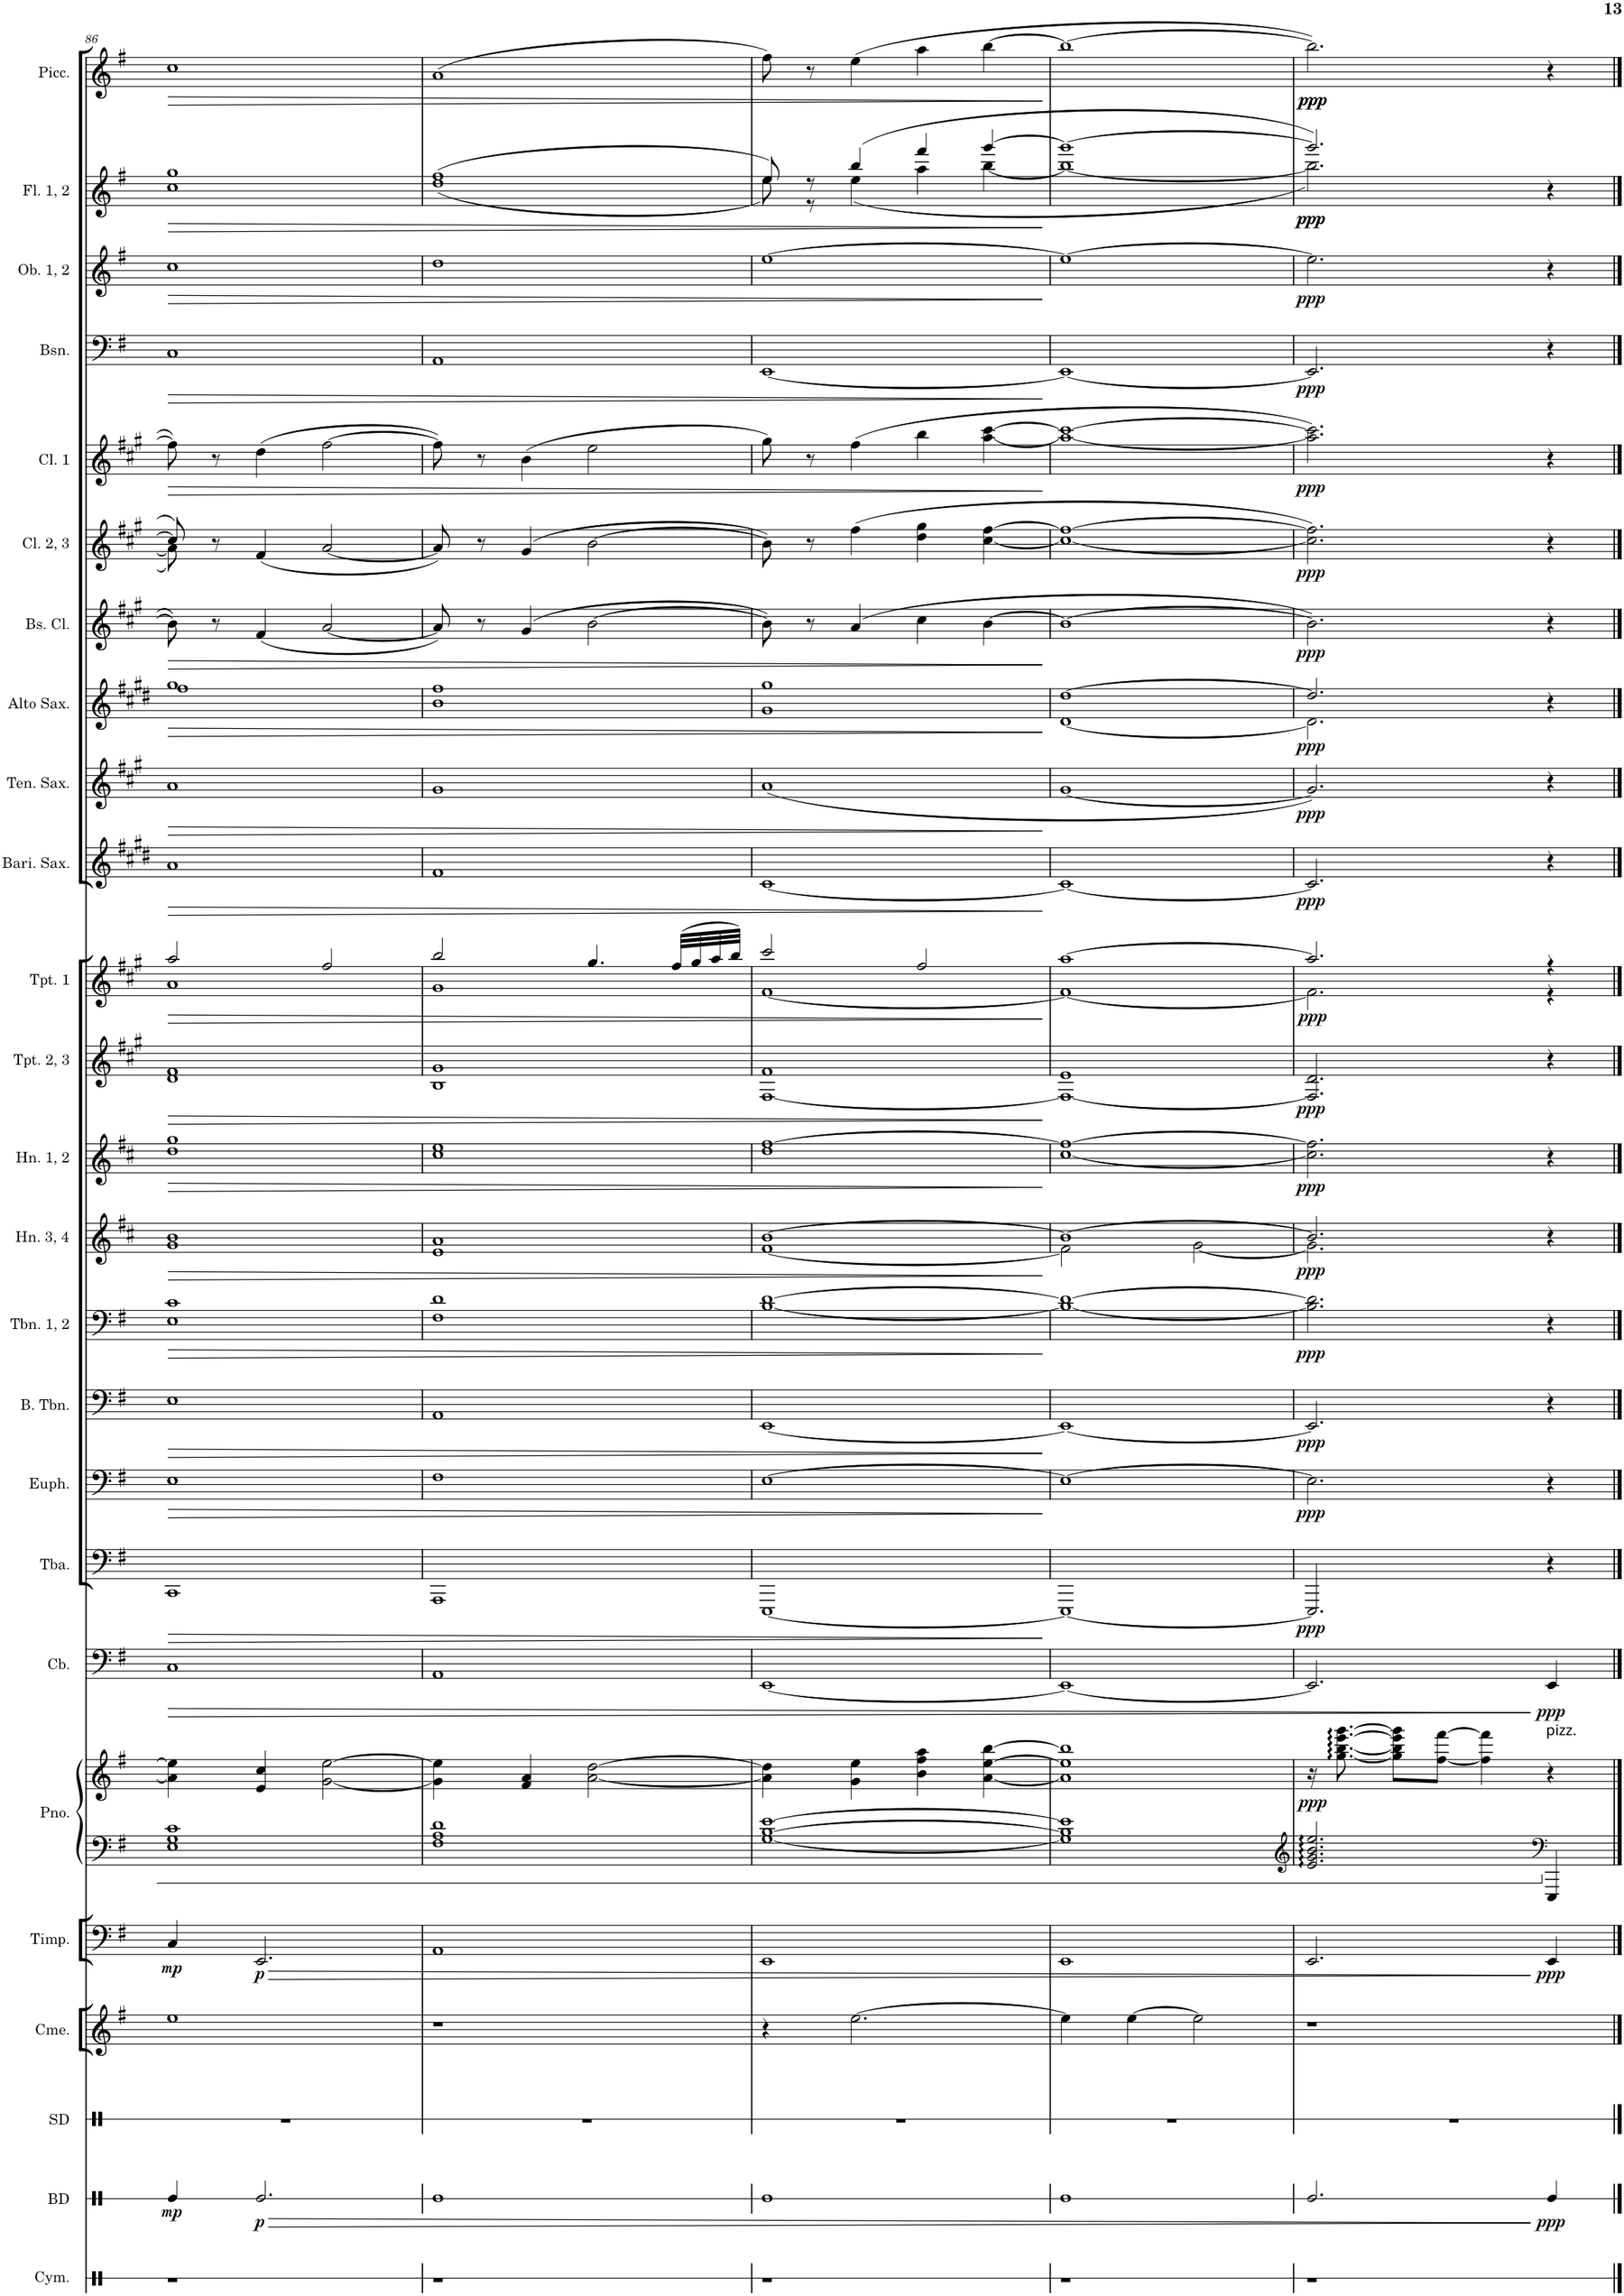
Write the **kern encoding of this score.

**kern	**kern	**dynam	**kern	**kern	**kern	**dynam	**kern	**kern	**dynam	**kern	**dynam	**kern	**dynam	**kern	**dynam	**kern	**dynam	**kern	**dynam	**kern	**dynam	**kern	**dynam	**kern	**dynam	**kern	**dynam	**kern	**dynam	**kern	**dynam	**kern	**dynam	**kern	**dynam	**kern	**dynam	**kern	**dynam	**kern	**dynam	**kern	**dynam	**kern	**dynam	**kern	**dynam
*part25	*part24	*part24	*part23	*part22	*part21	*part21	*part20	*part20	*part20	*part19	*part19	*part18	*part18	*part17	*part17	*part16	*part16	*part15	*part15	*part14	*part14	*part13	*part13	*part12	*part12	*part11	*part11	*part10	*part10	*part9	*part9	*part8	*part8	*part7	*part7	*part6	*part6	*part5	*part5	*part4	*part4	*part3	*part3	*part2	*part2	*part1	*part1
*staff26	*staff25	*staff25	*staff24	*staff23	*staff22	*staff22	*staff21	*staff20	*staff20/21	*staff19	*staff19	*staff18	*staff18	*staff17	*staff17	*staff16	*staff16	*staff15	*staff15	*staff14	*staff14	*staff13	*staff13	*staff12	*staff12	*staff11	*staff11	*staff10	*staff10	*staff9	*staff9	*staff8	*staff8	*staff7	*staff7	*staff6	*staff6	*staff5	*staff5	*staff4	*staff4	*staff3	*staff3	*staff2	*staff2	*staff1	*staff1
*I"Cymbal	*I"Bass Drum	*	*I"Snare Drum	*I"Percussion 1	*I"Timpani	*	*I"Piano (opt.)	*	*	*I"Contrabass	*	*I"Tuba	*	*I"Euphonium	*	*I"Trombone 3	*	*I"Trombone 1, 2	*	*I"Horn 3, 4 in F	*	*I"Horn 1, 2 in F	*	*I"Trumpet 2, 3 in Bb	*	*I"Trumpet 1 in Bb	*	*I"Baritone Saxophone	*	*I"Tenor Saxophone	*	*I"Alto Saxophone	*	*I"Bass Clarinet in Bb	*	*I"Clarinet 2, 3 in Bb	*	*I"Clarinet 1 in Bb	*	*I"Bassoon	*	*I"Oboe 1, 2	*	*I"Flute 1, 2	*	*I"Piccolo	*
*I'Cym.	*I'BD	*	*I'SD	*I'Perc. 1	*I'Timp.	*	*I'Pno.	*	*	*I'Cb.	*	*I'Tba.	*	*I'Euph.	*	*	*	*I'Tbn. 1, 2	*	*I'Hn. 3, 4	*	*I'Hn. 1, 2	*	*I'Tpt. 2, 3	*	*I'Tpt. 1	*	*I'Bari. Sax.	*	*I'Ten. Sax.	*	*I'Alto Sax.	*	*I'Bs. Cl.	*	*I'Cl. 2, 3	*	*I'Cl. 1	*	*I'Bsn.	*	*I'Ob. 1, 2	*	*I'Fl. 1, 2	*	*I'Picc.	*
!!LO:PB:g=z
*clefX	*clefX	*	*clefX	*clefG2	*clefF4	*	*clefF4	*clefG2	*	*clefF4	*	*clefF4	*	*clefF4	*	*clefF4	*	*clefF4	*	*clefG2	*	*clefG2	*	*clefG2	*	*clefG2	*	*clefG2	*	*clefG2	*	*clefG2	*	*clefG2	*	*clefG2	*	*clefG2	*	*clefF4	*	*clefG2	*	*clefG2	*	*clefG2	*
*	*	*	*	*Trd-14c-24	*	*	*	*	*	*Trd7c12	*	*	*	*Trd4c7	*	*	*	*	*	*Trd4c7	*	*Trd4c7	*	*Trd1c2	*	*Trd1c2	*	*Trd12c21	*	*Trd8c14	*	*Trd5c9	*	*Trd8c14	*	*Trd1c2	*	*Trd1c2	*	*	*	*Trd4c7	*	*Trd-7c-12	*	*Trd-7c-12	*
*k[]	*k[]	*	*k[]	*k[f#]	*k[f#]	*	*k[f#]	*k[f#]	*	*k[f#]	*	*k[f#]	*	*k[f#]	*	*k[f#]	*	*k[f#]	*	*k[f#c#]	*	*k[f#c#]	*	*k[f#c#g#]	*	*k[f#c#g#]	*	*k[f#c#g#d#]	*	*k[f#c#g#]	*	*k[f#c#g#d#]	*	*k[f#c#g#]	*	*k[f#c#g#]	*	*k[f#c#g#]	*	*k[f#]	*	*k[f#]	*	*k[f#]	*	*k[f#]	*
*	*	*	*	*e:	*e:	*	*e:	*e:	*	*e:	*	*e:	*	*e:	*	*e:	*	*e:	*	*b:	*	*b:	*	*f#:	*	*f#:	*	*c#:	*	*f#:	*	*c#:	*	*f#:	*	*f#:	*	*f#:	*	*e:	*	*e:	*	*e:	*	*e:	*
*M4/4	*M4/4	*	*M4/4	*M4/4	*M4/4	*	*M4/4	*M4/4	*	*M4/4	*	*M4/4	*	*M4/4	*	*M4/4	*	*M4/4	*	*M4/4	*	*M4/4	*	*M4/4	*	*M4/4	*	*M4/4	*	*M4/4	*	*M4/4	*	*M4/4	*	*M4/4	*	*M4/4	*	*M4/4	*	*M4/4	*	*M4/4	*	*M4/4	*
=86	=86	=86	=86	=86	=86	=86	=86	=86	=86	=86	=86	=86	=86	=86	=86	=86	=86	=86	=86	=86	=86	=86	=86	=86	=86	=86	=86	=86	=86	=86	=86	=86	=86	=86	=86	=86	=86	=86	=86	=86	=86	=86	=86	=86	=86	=86	=86
*	*	*	*	*	*	*	*	*	*	*	*	*	*	*	*	*	*	*	*	*	*	*	*	*	*	*^	*	*	*	*	*	*^	*	*	*	*^	*	*	*	*	*	*	*	*	*	*	*
!	!	!LO:DY:b	!	!	!	!LO:DY:b	!	!	!	!	!	!	!	!	!	!	!	!	!	!	!	!	!	!	!	!	!	!	!	!	!	!	!	!	!	!	!	!	!	!	!	!	!	!	!	!	!	!	!	!
1r	4Re/	mp	1r	1ee	4C/	mp	1E 1G 1c	4a\] 4ee\]	.	1C	.	1CC	.	1E	.	1E	.	1E 1c	.	1g 1b	.	1dd 1gg	.	1d 1f#	.	2aa/	1a	.	1a	.	1a	.	1gg#	1ff#	.	8b\]	.	8cc#/]	8a\]	.	8ff#\]	.	1C	.	1cc	.	1cc 1gg	.	1cc	.
.	.	.	.	.	.	.	.	.	.	.	.	.	.	.	.	.	.	.	.	.	.	.	.	.	.	.	.	.	.	.	.	.	.	.	.	8r	.	8r	2..ryy	.	8r	.	.	.	.	.	.	.	.	.
!	!	!LO:DY:b	!	!	!	!LO:DY:b	!	!	!	!	!	!	!	!	!	!	!	!	!	!	!	!	!	!	!	!	!	!	!	!	!	!	!	!	!	!	!	!	!	!	!	!	!	!	!	!	!	!	!	!
.	2.Re/	p	.	.	2.EE/	p	.	4e/ 4cc/	.	.	.	.	.	.	.	.	.	.	.	.	.	.	.	.	.	.	.	.	.	.	.	.	.	.	.	(4f#/	.	(4f#/	.	.	(4dd\	.	.	.	.	.	.	.	.	.
.	.	.	.	.	.	.	.	[<2g\ [>2ee\	.	.	.	.	.	.	.	.	.	.	.	.	.	.	.	.	.	2ff#/	.	.	.	.	.	.	.	.	.	[<2a/	.	[<2a/	.	.	[>2ff#\	.	.	.	.	.	.	.	.	.
*	*	*	*	*	*	*	*	*	*	*	*	*	*	*	*	*	*	*	*	*	*	*	*	*	*	*	*	*	*	*	*	*	*	*	*	*	*	*v	*v	*	*	*	*	*	*	*	*	*	*	*
=87	=87	=87	=87	=87	=87	=87	=87	=87	=87	=87	=87	=87	=87	=87	=87	=87	=87	=87	=87	=87	=87	=87	=87	=87	=87	=87	=87	=87	=87	=87	=87	=87	=87	=87	=87	=87	=87	=87	=87	=87	=87	=87	=87	=87	=87	=87	=87	=87	=87
*	*	*	*	*	*	*	*	*	*	*	*	*	*	*	*	*	*	*	*	*	*	*	*	*	*	*	*	*	*	*	*	*	*	*	*	*	*	*	*	*	*	*	*	*	*	*^	*	*	*
1r	1Re	.	1r	1r	1AA	.	1F# 1A 1d	4g\] 4ee\]	.	1AA	.	1AAA	.	1F#	.	1AA	.	1F# 1d	.	1e 1a	.	1cc# 1ee	.	1B 1g#	.	2bb/	1g#	.	1f#	.	1g#	.	1ff#	1b	.	8a/])	.	8a/])	.	8ff#\])	.	1AA	.	1dd	.	(1ff#	(1dd	.	(1a	.
.	.	.	.	.	.	.	.	.	.	.	.	.	.	.	.	.	.	.	.	.	.	.	.	.	.	.	.	.	.	.	.	.	.	.	.	8r	.	8r	.	8r	.	.	.	.	.	.	.	.	.	.
.	.	.	.	.	.	.	.	4f#/ 4a/	.	.	.	.	.	.	.	.	.	.	.	.	.	.	.	.	.	.	.	.	.	.	.	.	.	.	.	(4g#/	.	(4g#/	.	(4b\	.	.	.	.	.	.	.	.	.	.
.	.	.	.	.	.	.	.	[<2a\ [>2dd\	.	.	.	.	.	.	.	.	.	.	.	.	.	.	.	.	.	4.gg#/	.	.	.	.	.	.	.	.	.	[>2b\	.	[>2b\	.	2ee\	.	.	.	.	.	.	.	.	.	.
.	.	.	.	.	.	.	.	.	.	.	.	.	.	.	.	.	.	.	.	.	.	.	.	.	.	(32ff#/LLL	.	.	.	.	.	.	.	.	.	.	.	.	.	.	.	.	.	.	.	.	.	.	.	.
.	.	.	.	.	.	.	.	.	.	.	.	.	.	.	.	.	.	.	.	.	.	.	.	.	.	32gg#/	.	.	.	.	.	.	.	.	.	.	.	.	.	.	.	.	.	.	.	.	.	.	.	.
.	.	.	.	.	.	.	.	.	.	.	.	.	.	.	.	.	.	.	.	.	.	.	.	.	.	32aa/	.	.	.	.	.	.	.	.	.	.	.	.	.	.	.	.	.	.	.	.	.	.	.	.
.	.	.	.	.	.	.	.	.	.	.	.	.	.	.	.	.	.	.	.	.	.	.	.	.	.	32bb/JJJ)	.	.	.	.	.	.	.	.	.	.	.	.	.	.	.	.	.	.	.	.	.	.	.	.
=88	=88	=88	=88	=88	=88	=88	=88	=88	=88	=88	=88	=88	=88	=88	=88	=88	=88	=88	=88	=88	=88	=88	=88	=88	=88	=88	=88	=88	=88	=88	=88	=88	=88	=88	=88	=88	=88	=88	=88	=88	=88	=88	=88	=88	=88	=88	=88	=88	=88	=88
*	*	*	*	*	*	*	*	*	*	*	*	*	*	*	*	*	*	*	*	*^	*	*	*	*	*	*	*	*	*	*	*	*	*	*	*	*	*	*	*	*	*	*	*	*	*	*	*	*	*	*
1r	1Re	.	1r	4r	1EE	.	[<1G [>1B [>1e	4a\] 4dd\]	.	[<1EE	.	[<1EEE	.	[>1E	.	[<1EE	.	[<1B [>1d	.	[>1b	[<1f#	.	1dd [>1ff#	.	[<1F# 1f#	.	2ccc#/	[<1f#	.	[<1c#	.	(1a	.	1gg#	1g#	.	8b\])	.	8b\])	.	8gg#\)	.	[<1EE	.	[>1ee	.	8ee/)	8ee\)	.	8ff#\)	.
.	.	.	.	.	.	.	.	.	.	.	.	.	.	.	.	.	.	.	.	.	.	.	.	.	.	.	.	.	.	.	.	.	.	.	.	.	8r	.	8r	.	8r	.	.	.	.	.	8r	8r	.	8r	.
.	.	.	.	[>2.ee\	.	.	.	4g\ 4ee\	.	.	.	.	.	.	.	.	.	.	.	.	.	.	.	.	.	.	.	.	.	.	.	.	.	.	.	.	(4a/	.	(4ff#\	.	(4ff#\	.	.	.	.	.	(4bb/	(4ee\	.	(4ee\	.
.	.	.	.	.	.	.	.	4b\ 4ff#\ 4aa\	.	.	.	.	.	.	.	.	.	.	.	.	.	.	.	.	.	.	2ff#/	.	.	.	.	.	.	.	.	.	4cc#\	.	4dd\ 4gg#\	.	4bb\	.	.	.	.	.	4fff#/	4aa\	.	4aa\	.
.	.	.	.	.	.	.	.	[<4a\ [>4ee\ [>4bb\	.	.	.	.	.	.	.	.	.	.	.	.	.	.	.	.	.	.	.	.	.	.	.	.	.	.	.	.	[>4b\	.	[<4cc#\ [>4ff#\	.	[<4aa\ [>4ccc#\	.	.	.	.	.	[>4ggg/	[<4bb\	.	[>4bb\	.
=89	=89	=89	=89	=89	=89	=89	=89	=89	=89	=89	=89	=89	=89	=89	=89	=89	=89	=89	=89	=89	=89	=89	=89	=89	=89	=89	=89	=89	=89	=89	=89	=89	=89	=89	=89	=89	=89	=89	=89	=89	=89	=89	=89	=89	=89	=89	=89	=89	=89	=89	=89
1r	1Re	.	1r	4ee\]	1EE	.	1G] 1B] 1e]	1a] 1ee] 1bb]	.	1EE_	.	1EEE_	.	1E_	.	1EE_	.	1B_ 1d_	.	1b_	2f#\]	.	[<1cc# 1ff#_	.	1F#_ 1e	.	[>1aa	1f#_	.	1c#_	.	[<1g#	.	[>1dd#	[<1d#	.	1b_	.	1cc#_ 1ff#_	.	1aa_ 1ccc#_	.	1EE_	.	1ee_	.	1ggg_	1bb_	.	1bb_	.
.	.	.	.	[>4ee\	.	.	.	.	.	.	.	.	.	.	.	.	.	.	.	.	.	.	.	.	.	.	.	.	.	.	.	.	.	.	.	.	.	.	.	.	.	.	.	.	.	.	.	.	.	.	.
.	.	.	.	2ee\]	.	.	.	.	.	.	.	.	.	.	.	.	.	.	.	.	[<2g\	.	.	.	.	.	.	.	.	.	.	.	.	.	.	.	.	.	.	.	.	.	.	.	.	.	.	.	.	.	.
=90	=90	=90	=90	=90	=90	=90	=90	=90	=90	=90	=90	=90	=90	=90	=90	=90	=90	=90	=90	=90	=90	=90	=90	=90	=90	=90	=90	=90	=90	=90	=90	=90	=90	=90	=90	=90	=90	=90	=90	=90	=90	=90	=90	=90	=90	=90	=90	=90	=90	=90	=90
*	*	*	*	*	*	*	*clefG2	*	*	*	*	*	*	*	*	*	*	*	*	*	*	*	*	*	*	*	*	*	*	*	*	*	*	*	*	*	*	*	*	*	*	*	*	*	*	*	*	*	*	*	*
!	!	!	!	!	!	!	!	!	!LO:DY:b	!	!	!	!LO:DY:b	!	!LO:DY:b	!	!LO:DY:b	!	!LO:DY:b	!	!	!LO:DY:b	!	!LO:DY:b	!	!LO:DY:b	!	!	!LO:DY:b	!	!LO:DY:b	!	!LO:DY:b	!	!	!LO:DY:b	!	!LO:DY:b	!	!LO:DY:b	!	!LO:DY:b	!	!LO:DY:b	!	!LO:DY:b	!	!	!LO:DY:b	!	!
!	!	!	!	!	!	!	!	!	!	!	!	!	!	!	!	!	!	!	!	!	!	!	!	!	!	!	!	!	!	!	!	!	!	!	!	!	!	!	!	!	!	!	!	!	!	!	!	!	!LO:DY:n=1:b	!	!LO:DY:b
!	!	!	!	!	!	!	!	!	!	!	!	!	!	!	!	!	!	!	!	!	!	!	!	!	!	!	!	!	!	!	!	!	!	!	!	!	!	!	!	!	!	!	!	!	!	!	!	!	!	!	!LO:DY:n=1:b
1r	2.Re/	.	1r	1r	2.EE/	.	2.e/ 2.g/ 2.b/ 2.ee/	16r	ppp	2.EE/]	.	2.EEE/]	ppp	2.E\]	ppp	2.EE/]	ppp	2.B\] 2.d\]	ppp	2.b/]	2.g\]	ppp	2.cc#\] 2.ff#\]	ppp	2.F#/] 2.d/	ppp	2.aa/]	2.f#\]	ppp	2.c#/]	ppp	2.g#/])	ppp	2.dd#/]	2.d#\]	ppp	2.b\])	ppp	2.cc#\] 2.ff#\])	ppp	2.aa\] 2.ccc#\])	ppp	2.EE/]	ppp	2.ee\]	ppp	2.ggg/])	2.bb\])	ppp ppp	2.bb\])	ppp ppp
.	.	.	.	.	.	.	.	[<8.gg\ [<8.bb\ [>8.eee\ [>8.ggg\	.	.	.	.	.	.	.	.	.	.	.	.	.	.	.	.	.	.	.	.	.	.	.	.	.	.	.	.	.	.	.	.	.	.	.	.	.	.	.	.	.	.	.
.	.	.	.	.	.	.	.	8gg\] 8bb\] 8eee\] 8ggg\]L	.	.	.	.	.	.	.	.	.	.	.	.	.	.	.	.	.	.	.	.	.	.	.	.	.	.	.	.	.	.	.	.	.	.	.	.	.	.	.	.	.	.	.
.	.	.	.	.	.	.	.	[<8ff#\ [>8fff#\J	.	.	.	.	.	.	.	.	.	.	.	.	.	.	.	.	.	.	.	.	.	.	.	.	.	.	.	.	.	.	.	.	.	.	.	.	.	.	.	.	.	.	.
.	.	.	.	.	.	.	.	4ff#\] 4fff#\]	.	.	.	.	.	.	.	.	.	.	.	.	.	.	.	.	.	.	.	.	.	.	.	.	.	.	.	.	.	.	.	.	.	.	.	.	.	.	.	.	.	.	.
*	*	*	*	*	*	*	*clefF4	*	*	*	*	*	*	*	*	*	*	*	*	*	*	*	*	*	*	*	*	*	*	*	*	*	*	*	*	*	*	*	*	*	*	*	*	*	*	*	*	*	*	*	*
!	!	!	!	!	!	!	!	!	!	!LO:TX:b:t=pizz.	!	!	!	!	!	!	!	!	!	!	!	!	!	!	!	!	!	!	!	!	!	!	!	!	!	!	!	!	!	!	!	!	!	!	!	!	!	!	!	!	!
!	!	!LO:DY:b	!	!	!	!LO:DY:b	!	!	!	!	!LO:DY:b	!	!	!	!	!	!	!	!	!	!	!	!	!	!	!	!	!	!	!	!	!	!	!	!	!	!	!	!	!	!	!	!	!	!	!	!	!	!	!	!
.	4Re/	ppp	.	.	4EE/	ppp	4EEE/	4r	.	4EE/	ppp	4r	.	4r	.	4r	.	4r	.	4r	4ryy	.	4r	.	4r	.	4r	4r	.	4r	.	4r	.	4r	4ryy	.	4r	.	4r	.	4r	.	4r	.	4r	.	4r	4ryy	.	4r	.
*	*	*	*	*	*	*	*	*	*	*	*	*	*	*	*	*	*	*	*	*v	*v	*	*	*	*	*	*v	*v	*	*	*	*	*	*v	*v	*	*	*	*	*	*	*	*	*	*	*	*v	*v	*	*	*
==	==	==	==	==	==	==	==	==	==	==	==	==	==	==	==	==	==	==	==	==	==	==	==	==	==	==	==	==	==	==	==	==	==	==	==	==	==	==	==	==	==	==	==	==	==	==	==
*-	*-	*-	*-	*-	*-	*-	*-	*-	*-	*-	*-	*-	*-	*-	*-	*-	*-	*-	*-	*-	*-	*-	*-	*-	*-	*-	*-	*-	*-	*-	*-	*-	*-	*-	*-	*-	*-	*-	*-	*-	*-	*-	*-	*-	*-	*-	*-
